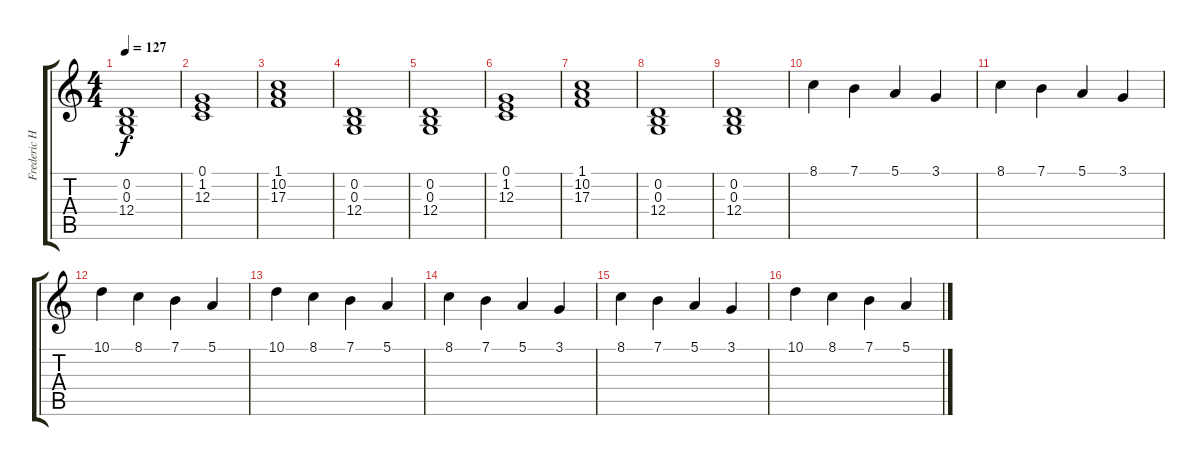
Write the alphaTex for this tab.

\track ("Frederic Helmer" "Frederic H") {instrument stringensemble1}
\staff {score tabs}
\tuning (E4 B3 G3 D3 A2 E2) {hide}
\ts (4 4)
\tempo 127
\clef g2
\ks c
(0.2 0.3 12.4).1{dy f} |
(0.1 1.2 12.3).1 |
(1.1 10.2 17.3).1 |
(0.2 0.3 12.4).1 |
(0.2 0.3 12.4).1 |
(0.1 1.2 12.3).1 |
(1.1 10.2 17.3).1 |
(0.2 0.3 12.4).1 |
(0.2 0.3 12.4).1 |
8.1.4 7.1.4 5.1.4 3.1.4 |
8.1.4 7.1.4 5.1.4 3.1.4 |
10.1.4 8.1.4 7.1.4 5.1.4 |
10.1.4 8.1.4 7.1.4 5.1.4 |
8.1.4 7.1.4 5.1.4 3.1.4 |
8.1.4 7.1.4 5.1.4 3.1.4 |
10.1.4 8.1.4 7.1.4 5.1.4
